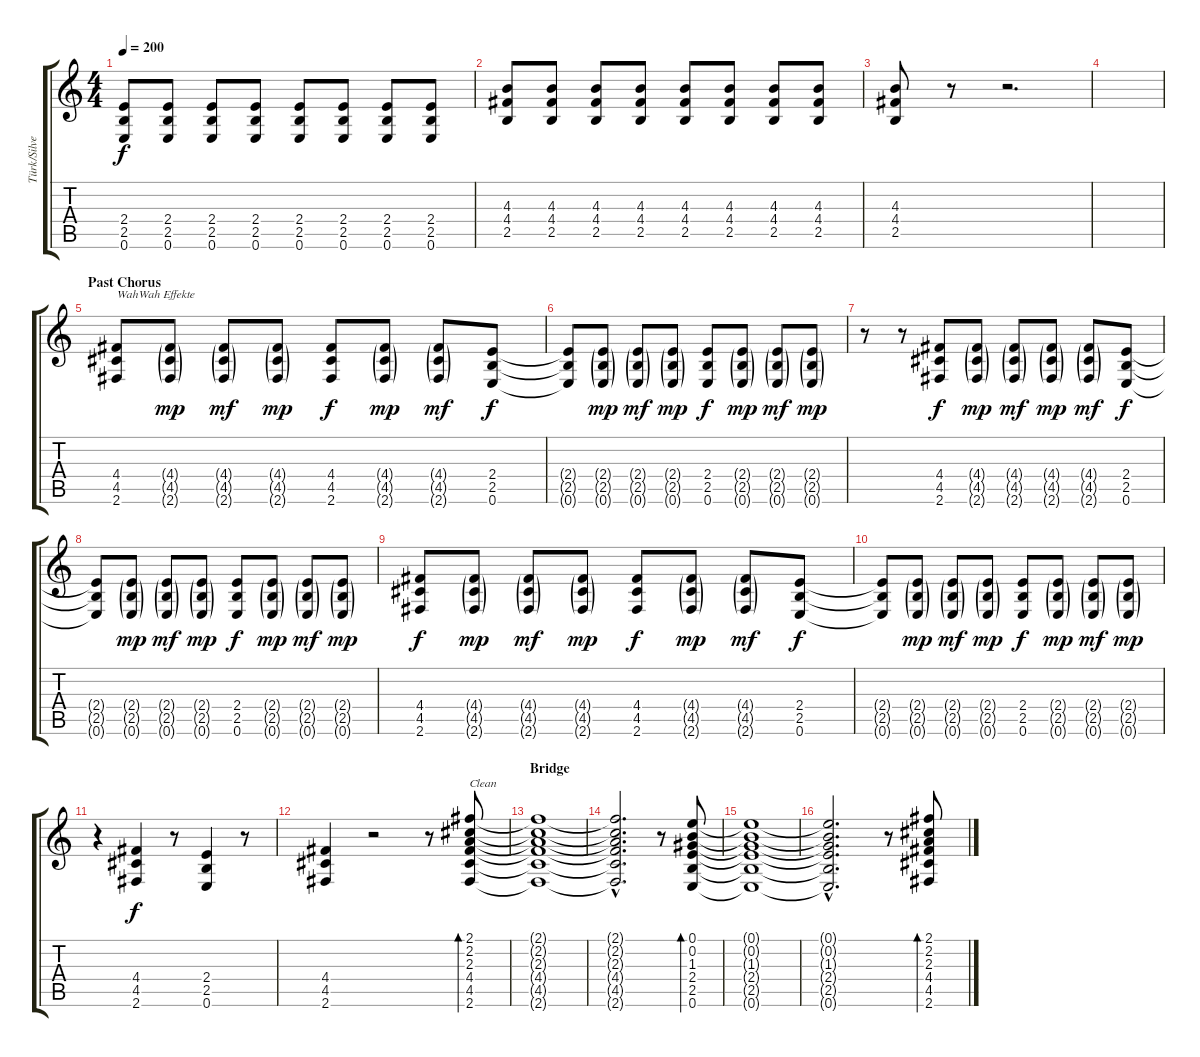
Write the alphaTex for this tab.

\track ("Türk/Silver" "Türk/Silve") {instrument overdrivenguitar}
\staff {score tabs}
\tuning (E4 B3 G3 D3 A2 E2) {hide}
\ts (4 4)
\tempo 200
\clef g2
\ks c
(2.4 2.5 0.6).8{dy f} (2.4 2.5 0.6).8 (2.4 2.5 0.6).8 (2.4 2.5 0.6).8 (2.4 2.5 0.6).8 (2.4 2.5 0.6).8 (2.4 2.5 0.6).8 (2.4 2.5 0.6).8 |
(4.3 4.4 2.5).8 (4.3 4.4 2.5).8 (4.3 4.4 2.5).8 (4.3 4.4 2.5).8 (4.3 4.4 2.5).8 (4.3 4.4 2.5).8 (4.3 4.4 2.5).8 (4.3 4.4 2.5).8 |
(4.3 4.4 2.5).8 r.8 r.2{d} |
|
\section ("" "Past Chorus")
(4.4 4.5 2.6).8{txt "WahWah Effekte"} (4.4{g} 4.5{g} 2.6{g}).8{dy mp} (4.4{g} 4.5{g} 2.6{g}).8{dy mf} (4.4{g} 4.5{g} 2.6{g}).8{dy mp} (4.4 4.5 2.6).8{dy f} (4.4{g} 4.5{g} 2.6{g}).8{dy mp} (4.4{g} 4.5{g} 2.6{g}).8{dy mf} (2.4 2.5 0.6).8{dy f} |
(2.4{t} 2.5{t} 0.6{t}).8 (2.4{g} 2.5{g} 0.6{g}).8{dy mp} (2.4{g} 2.5{g} 0.6{g}).8{dy mf} (2.4{g} 2.5{g} 0.6{g}).8{dy mp} (2.4 2.5 0.6).8{dy f} (2.4{g} 2.5{g} 0.6{g}).8{dy mp} (2.4{g} 2.5{g} 0.6{g}).8{dy mf} (2.4{g} 2.5{g} 0.6{g}).8{dy mp} |
r.8 r.8 (4.4 4.5 2.6).8{dy f} (4.4{g} 4.5{g} 2.6{g}).8{dy mp} (4.4{g} 4.5{g} 2.6{g}).8{dy mf} (4.4{g} 4.5{g} 2.6{g}).8{dy mp} (4.4{g} 4.5{g} 2.6{g}).8{dy mf} (2.4 2.5 0.6).8{dy f} |
(2.4{t} 2.5{t} 0.6{t}).8 (2.4{g} 2.5{g} 0.6{g}).8{dy mp} (2.4{g} 2.5{g} 0.6{g}).8{dy mf} (2.4{g} 2.5{g} 0.6{g}).8{dy mp} (2.4 2.5 0.6).8{dy f} (2.4{g} 2.5{g} 0.6{g}).8{dy mp} (2.4{g} 2.5{g} 0.6{g}).8{dy mf} (2.4{g} 2.5{g} 0.6{g}).8{dy mp} |
(4.4 4.5 2.6).8{dy f} (4.4{g} 4.5{g} 2.6{g}).8{dy mp} (4.4{g} 4.5{g} 2.6{g}).8{dy mf} (4.4{g} 4.5{g} 2.6{g}).8{dy mp} (4.4 4.5 2.6).8{dy f} (4.4{g} 4.5{g} 2.6{g}).8{dy mp} (4.4{g} 4.5{g} 2.6{g}).8{dy mf} (2.4 2.5 0.6).8{dy f} |
(2.4{t} 2.5{t} 0.6{t}).8 (2.4{g} 2.5{g} 0.6{g}).8{dy mp} (2.4{g} 2.5{g} 0.6{g}).8{dy mf} (2.4{g} 2.5{g} 0.6{g}).8{dy mp} (2.4 2.5 0.6).8{dy f} (2.4{g} 2.5{g} 0.6{g}).8{dy mp} (2.4{g} 2.5{g} 0.6{g}).8{dy mf} (2.4{g} 2.5{g} 0.6{g}).8{dy mp} |
r.4 (4.4 4.5 2.6).4{dy f} r.8 (2.4 2.5 0.6).4 r.8 |
(4.4 4.5 2.6).4 r.2 r.8 (2.1 2.2 2.3 4.4 4.5 2.6).8{bd 480 txt "Clean" instrument electricguitarclean} |
\section ("" "Bridge")
(2.1{t} 2.2{t} 2.3{t} 4.4{t} 4.5{t} 2.6{t}).1 |
(2.1{hac t} 2.2{hac t} 2.3{hac t} 4.4{hac t} 4.5{hac t} 2.6{hac t}).2{d} r.8 (0.1 0.2 1.3 2.4 2.5 0.6).8{bd 480} |
(0.1{t} 0.2{t} 1.3{t} 2.4{t} 2.5{t} 0.6{t}).1 |
(0.1{hac t} 0.2{hac t} 1.3{hac t} 2.4{hac t} 2.5{hac t} 0.6{hac t}).2{d} r.8 (2.1 2.2 2.3 4.4 4.5 2.6).8{bd 480}
